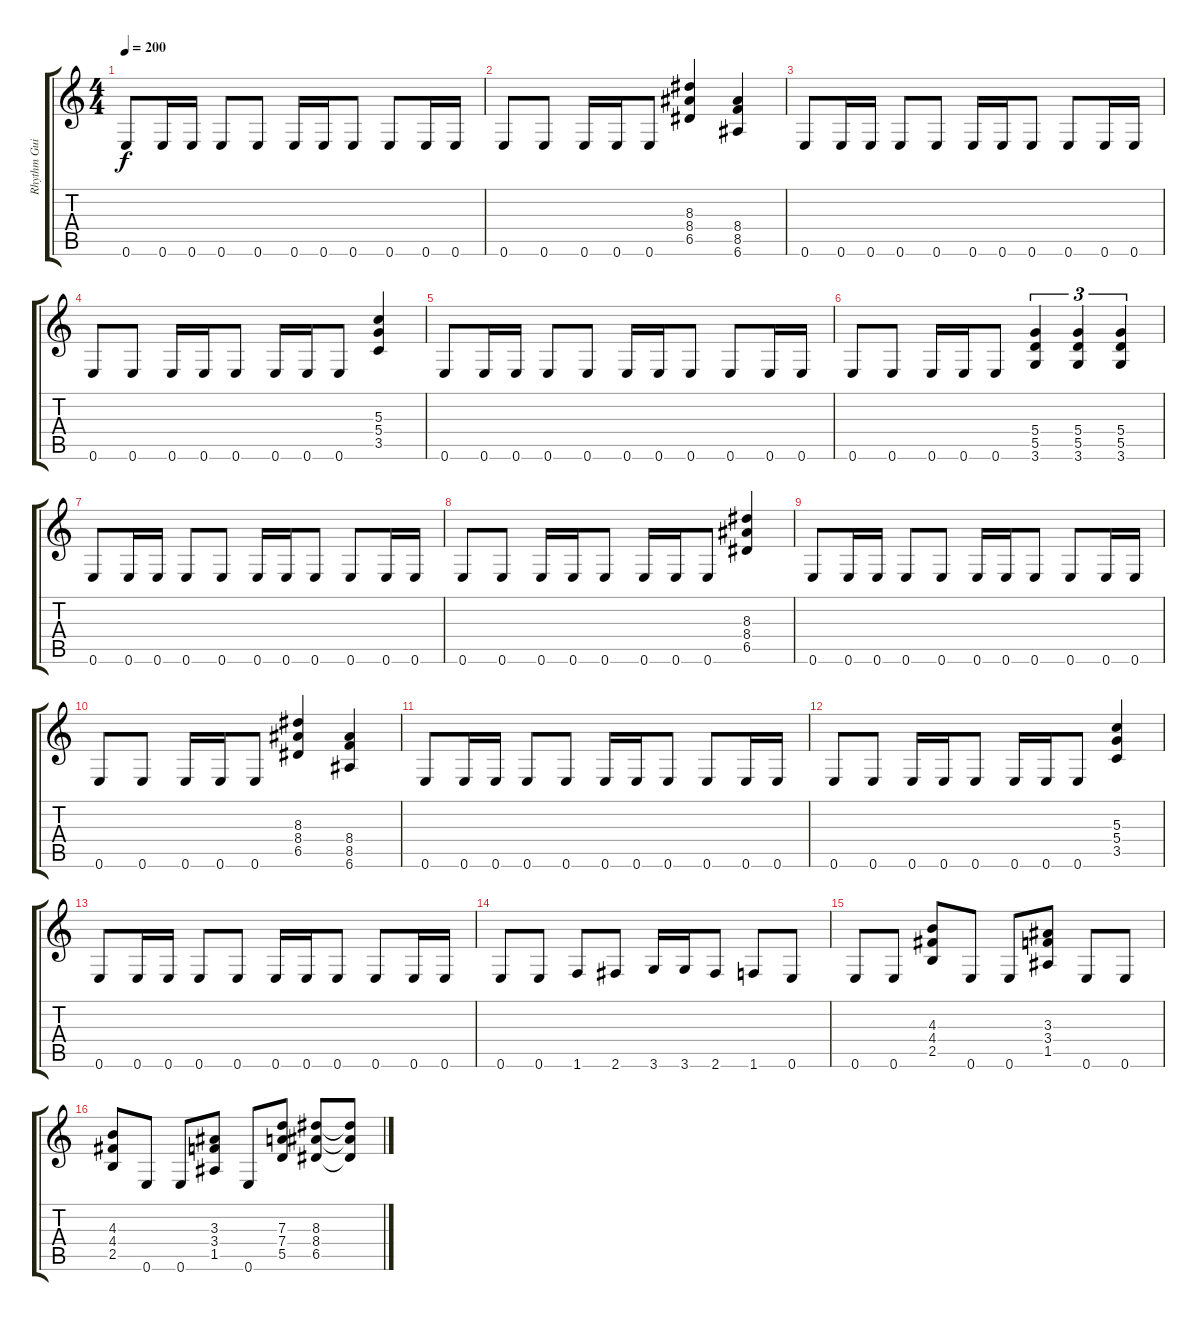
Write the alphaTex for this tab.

\track ("Rhythm Guitar Left" "Rhythm Gui") {instrument distortionguitar}
\staff {score tabs}
\tuning (E4 B3 G3 D3 A2 E2) {hide}
\ts (4 4)
\tempo 200
\clef g2
\ks c
0.6.8{dy f} 0.6.16 0.6.16 0.6.8 0.6.8 0.6.16 0.6.16 0.6.8 0.6.8 0.6.16 0.6.16 |
0.6.8 0.6.8 0.6.16 0.6.16 0.6.8 (8.3 8.4 6.5).4 (8.4 8.5 6.6).4 |
0.6.8 0.6.16 0.6.16 0.6.8 0.6.8 0.6.16 0.6.16 0.6.8 0.6.8 0.6.16 0.6.16 |
0.6.8 0.6.8 0.6.16 0.6.16 0.6.8 0.6.16 0.6.16 0.6.8 (5.3 5.4 3.5).4 |
0.6.8 0.6.16 0.6.16 0.6.8 0.6.8 0.6.16 0.6.16 0.6.8 0.6.8 0.6.16 0.6.16 |
0.6.8 0.6.8 0.6.16 0.6.16 0.6.8 (5.4 5.5 3.6).4{tu (3 2)} (5.4 5.5 3.6).4{tu (3 2)} (5.4 5.5 3.6).4{tu (3 2)} |
0.6.8 0.6.16 0.6.16 0.6.8 0.6.8 0.6.16 0.6.16 0.6.8 0.6.8 0.6.16 0.6.16 |
0.6.8 0.6.8 0.6.16 0.6.16 0.6.8 0.6.16 0.6.16 0.6.8 (8.3 8.4 6.5).4 |
0.6.8 0.6.16 0.6.16 0.6.8 0.6.8 0.6.16 0.6.16 0.6.8 0.6.8 0.6.16 0.6.16 |
0.6.8 0.6.8 0.6.16 0.6.16 0.6.8 (8.3 8.4 6.5).4 (8.4 8.5 6.6).4 |
0.6.8 0.6.16 0.6.16 0.6.8 0.6.8 0.6.16 0.6.16 0.6.8 0.6.8 0.6.16 0.6.16 |
0.6.8 0.6.8 0.6.16 0.6.16 0.6.8 0.6.16 0.6.16 0.6.8 (5.3 5.4 3.5).4 |
0.6.8 0.6.16 0.6.16 0.6.8 0.6.8 0.6.16 0.6.16 0.6.8 0.6.8 0.6.16 0.6.16 |
0.6.8 0.6.8 1.6.8 2.6.8 3.6.16 3.6.16 2.6.8 1.6.8 0.6.8 |
0.6.8 0.6.8 (4.3 4.4 2.5).8 0.6.8 0.6.8 (3.3 3.4 1.5).8 0.6.8 0.6.8 |
(4.3 4.4 2.5).8 0.6.8 0.6.8 (3.3 3.4 1.5).8 0.6.8 (7.3 7.4 5.5).8 (8.3 8.4 6.5).8 (8.3{t} 8.4{t} 6.5{t}).8
